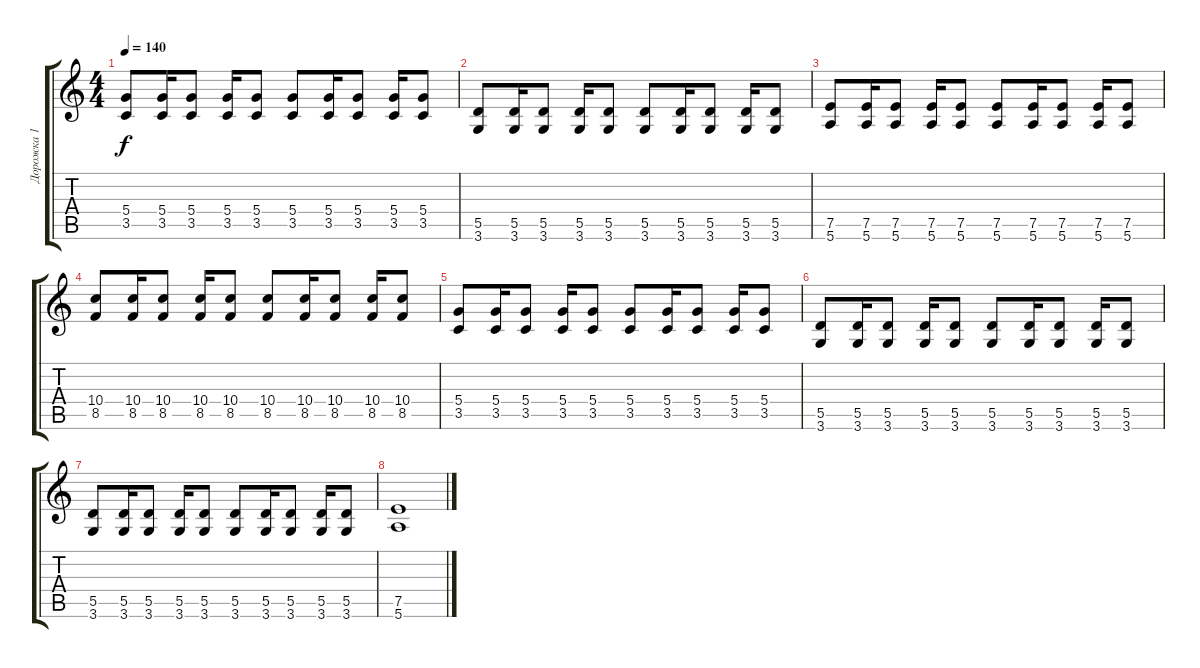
\track ("Дорожка 1" "Дорожка 1") {instrument distortionguitar}
\staff {score tabs}
\tuning (E4 B3 G3 D3 A2 E2) {hide}
\ts (4 4)
\tempo 140
\clef g2
\ks c
(5.4 3.5).8{dy f} (5.4 3.5).16 (5.4 3.5).8 (5.4 3.5).16 (5.4 3.5).8 (5.4 3.5).8 (5.4 3.5).16 (5.4 3.5).8 (5.4 3.5).16 (5.4 3.5).8 |
(5.5 3.6).8 (5.5 3.6).16 (5.5 3.6).8 (5.5 3.6).16 (5.5 3.6).8 (5.5 3.6).8 (5.5 3.6).16 (5.5 3.6).8 (5.5 3.6).16 (5.5 3.6).8 |
(7.5 5.6).8 (7.5 5.6).16 (7.5 5.6).8 (7.5 5.6).16 (7.5 5.6).8 (7.5 5.6).8 (7.5 5.6).16 (7.5 5.6).8 (7.5 5.6).16 (7.5 5.6).8 |
(10.4 8.5).8 (10.4 8.5).16 (10.4 8.5).8 (10.4 8.5).16 (10.4 8.5).8 (10.4 8.5).8 (10.4 8.5).16 (10.4 8.5).8 (10.4 8.5).16 (10.4 8.5).8 |
(5.4 3.5).8 (5.4 3.5).16 (5.4 3.5).8 (5.4 3.5).16 (5.4 3.5).8 (5.4 3.5).8 (5.4 3.5).16 (5.4 3.5).8 (5.4 3.5).16 (5.4 3.5).8 |
(5.5 3.6).8 (5.5 3.6).16 (5.5 3.6).8 (5.5 3.6).16 (5.5 3.6).8 (5.5 3.6).8 (5.5 3.6).16 (5.5 3.6).8 (5.5 3.6).16 (5.5 3.6).8 |
(5.5 3.6).8 (5.5 3.6).16 (5.5 3.6).8 (5.5 3.6).16 (5.5 3.6).8 (5.5 3.6).8 (5.5 3.6).16 (5.5 3.6).8 (5.5 3.6).16 (5.5 3.6).8 |
(7.5 5.6).1
